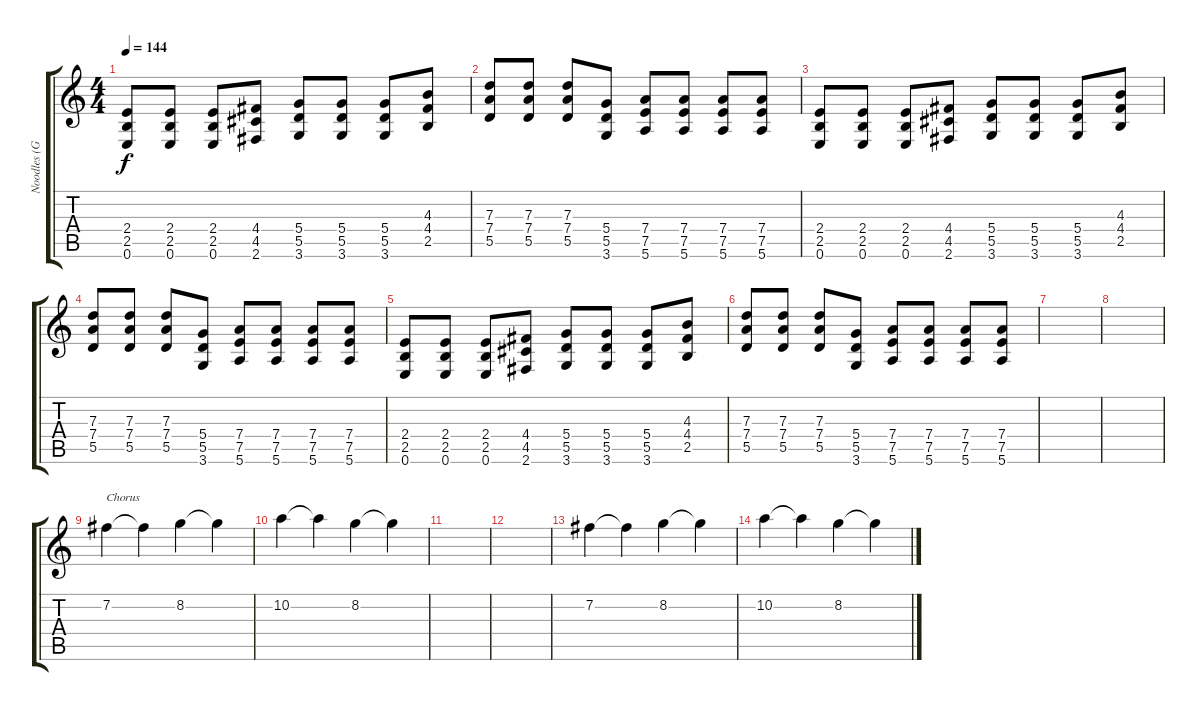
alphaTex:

\track ("Noodles (Guitar)" "Noodles (G") {instrument distortionguitar}
\staff {score tabs}
\tuning (E4 B3 G3 D3 A2 E2) {hide}
\ts (4 4)
\tempo 144
\clef g2
\ks c
(2.4 2.5 0.6).8{dy f volume 14 instrument distortionguitar} (2.4 2.5 0.6).8 (2.4 2.5 0.6).8 (4.4 4.5 2.6).8 (5.4 5.5 3.6).8 (5.4 5.5 3.6).8 (5.4 5.5 3.6).8 (4.3 4.4 2.5).8 |
(7.3 7.4 5.5).8 (7.3 7.4 5.5).8 (7.3 7.4 5.5).8 (5.4 5.5 3.6).8 (7.4 7.5 5.6).8 (7.4 7.5 5.6).8 (7.4 7.5 5.6).8 (7.4 7.5 5.6).8 |
(2.4 2.5 0.6).8{volume 14 instrument distortionguitar} (2.4 2.5 0.6).8 (2.4 2.5 0.6).8 (4.4 4.5 2.6).8 (5.4 5.5 3.6).8 (5.4 5.5 3.6).8 (5.4 5.5 3.6).8 (4.3 4.4 2.5).8 |
(7.3 7.4 5.5).8 (7.3 7.4 5.5).8 (7.3 7.4 5.5).8 (5.4 5.5 3.6).8 (7.4 7.5 5.6).8 (7.4 7.5 5.6).8 (7.4 7.5 5.6).8 (7.4 7.5 5.6).8 |
(2.4 2.5 0.6).8{volume 14 instrument distortionguitar} (2.4 2.5 0.6).8 (2.4 2.5 0.6).8 (4.4 4.5 2.6).8 (5.4 5.5 3.6).8 (5.4 5.5 3.6).8 (5.4 5.5 3.6).8 (4.3 4.4 2.5).8 |
(7.3 7.4 5.5).8 (7.3 7.4 5.5).8 (7.3 7.4 5.5).8 (5.4 5.5 3.6).8 (7.4 7.5 5.6).8 (7.4 7.5 5.6).8 (7.4 7.5 5.6).8 (7.4 7.5 5.6).8 |
|
|
7.2.4{txt "Chorus" volume 16 instrument electricguitarclean} 7.2{t}.4 8.2.4 8.2{t}.4 |
10.2.4 10.2{t}.4 8.2.4 8.2{t}.4 |
|
|
7.2.4 7.2{t}.4 8.2.4 8.2{t}.4 |
10.2.4 10.2{t}.4 8.2.4 8.2{t}.4
